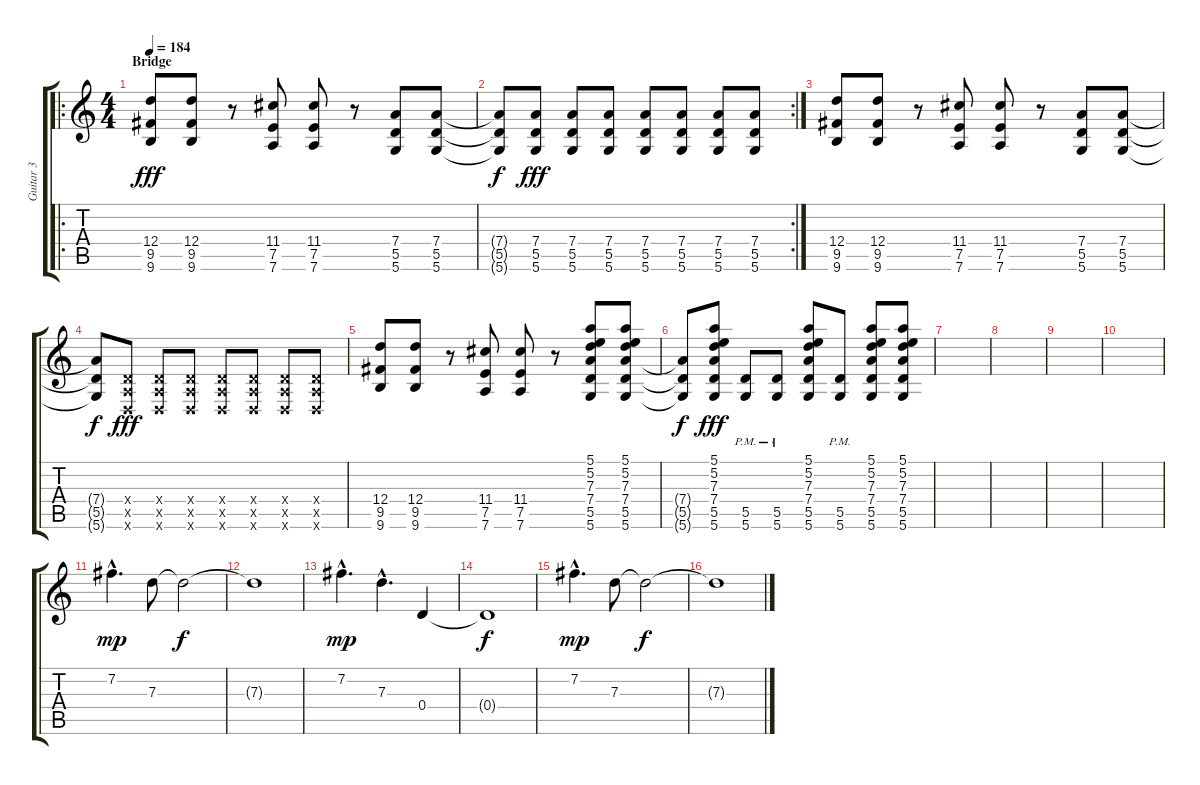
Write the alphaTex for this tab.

\track ("Guitar 3" "Guitar 3") {instrument distortionguitar}
\staff {score tabs}
\tuning (E4 B3 G3 D3 A2 D2) {hide}
\ro
\ts (4 4)
\section ("" "Bridge")
\tempo 184
\clef g2
\ks c
(12.4 9.5 9.6).8{dy fff} (12.4 9.5 9.6).8 r.8 (11.4 7.5 7.6).8 (11.4 7.5 7.6).8 r.8 (7.4 5.5 5.6).8 (7.4 5.5 5.6).8 |
\rc 2
(7.4{t} 5.5{t} 5.6{t}).8{dy f} (7.4 5.5 5.6).8{dy fff} (7.4 5.5 5.6).8 (7.4 5.5 5.6).8 (7.4 5.5 5.6).8 (7.4 5.5 5.6).8 (7.4 5.5 5.6).8 (7.4 5.5 5.6).8 |
(12.4 9.5 9.6).8 (12.4 9.5 9.6).8 r.8 (11.4 7.5 7.6).8 (11.4 7.5 7.6).8 r.8 (7.4 5.5 5.6).8 (7.4 5.5 5.6).8 |
(7.4{t} 5.5{t} 5.6{t}).8{dy f} (0.4{x} 0.5{x} 0.6{x}).8{dy fff} (0.4{x} 0.5{x} 0.6{x}).8 (0.4{x} 0.5{x} 0.6{x}).8 (0.4{x} 0.5{x} 0.6{x}).8 (0.4{x} 0.5{x} 0.6{x}).8 (0.4{x} 0.5{x} 0.6{x}).8 (0.4{x} 0.5{x} 0.6{x}).8 |
(12.4 9.5 9.6).8 (12.4 9.5 9.6).8 r.8 (11.4 7.5 7.6).8 (11.4 7.5 7.6).8 r.8 (5.1 5.2 7.3 7.4 5.5 5.6).8 (5.1 5.2 7.3 7.4 5.5 5.6).8 |
(7.4{t} 5.5{t} 5.6{t}).8{dy f} (5.1 5.2 7.3 7.4 5.5 5.6).8{dy fff} (5.5{pm} 5.6{pm}).8 (5.5{pm} 5.6{pm}).8 (5.1 5.2 7.3 7.4 5.5 5.6).8 (5.5{pm} 5.6{pm}).8 (5.1 5.2 7.3 7.4 5.5 5.6).8 (5.1 5.2 7.3 7.4 5.5 5.6).8 |
|
|
|
|
7.2{hac}.4{d dy mp instrument electricguitarclean} 7.3.8 7.3{t}.2{dy f} |
7.3{t}.1 |
7.2{hac}.4{d dy mp} 7.3{hac}.4{d} 0.4.4 |
0.4{t}.1{dy f} |
7.2{hac}.4{d dy mp instrument electricguitarclean} 7.3.8 7.3{t}.2{dy f} |
7.3{t}.1
